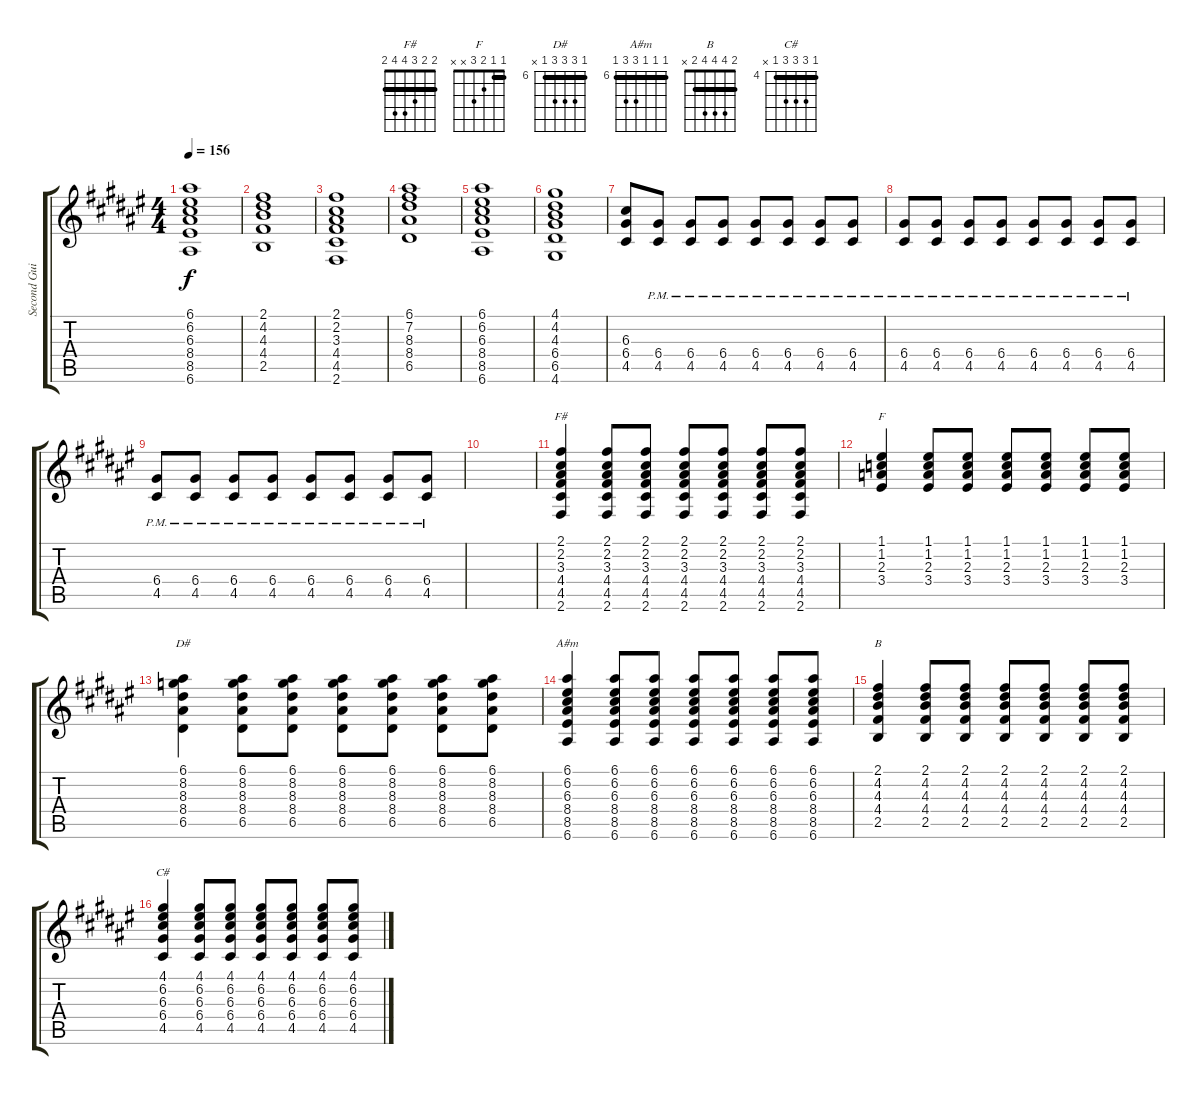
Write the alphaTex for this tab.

\track ("Second Guitar" "Second Gui") {instrument distortionguitar}
\staff {score tabs}
\tuning (E4 B3 G3 D3 A2 E2) {hide}
\chord ("F#" 2 2 3 4 4 2) {barre 2}
\chord ("F" 1 1 2 3 x x) {barre 1}
\chord ("D#" 6 8 8 8 6 x) {firstfret 6 barre 6}
\chord ("A#m" 6 6 6 8 8 6) {firstfret 6 barre 6}
\chord ("B" 2 4 4 4 2 x) {barre 2}
\chord ("C#" 4 6 6 6 4 x) {firstfret 4 barre 4}
\ts (4 4)
\tempo 156
\clef g2
\ks f#
(6.1 6.2 6.3 8.4 8.5 6.6).1{dy f} |
(2.1 4.2 4.3 4.4 2.5).1 |
(2.1 2.2 3.3 4.4 4.5 2.6).1 |
(6.1 7.2 8.3 8.4 6.5).1 |
(6.1 6.2 6.3 8.4 8.5 6.6).1 |
(4.1 4.2 4.3 6.4 6.5 4.6).1 |
(6.3 6.4 4.5).8 (6.4{pm} 4.5{pm}).8 (6.4{pm} 4.5{pm}).8 (6.4{pm} 4.5{pm}).8 (6.4{pm} 4.5{pm}).8 (6.4{pm} 4.5{pm}).8 (6.4{pm} 4.5{pm}).8 (6.4{pm} 4.5{pm}).8 |
(6.4{pm} 4.5{pm}).8 (6.4{pm} 4.5{pm}).8 (6.4{pm} 4.5{pm}).8 (6.4{pm} 4.5{pm}).8 (6.4{pm} 4.5{pm}).8 (6.4{pm} 4.5{pm}).8 (6.4{pm} 4.5{pm}).8 (6.4{pm} 4.5{pm}).8 |
(6.4{pm} 4.5{pm}).8 (6.4{pm} 4.5{pm}).8 (6.4{pm} 4.5{pm}).8 (6.4{pm} 4.5{pm}).8 (6.4{pm} 4.5{pm}).8 (6.4{pm} 4.5{pm}).8 (6.4{pm} 4.5{pm}).8 (6.4{pm} 4.5{pm}).8 |
|
(2.1 2.2 3.3 4.4 4.5 2.6).4{ch "F#" balance 3} (2.1 2.2 3.3 4.4 4.5 2.6).8 (2.1 2.2 3.3 4.4 4.5 2.6).8 (2.1 2.2 3.3 4.4 4.5 2.6).8 (2.1 2.2 3.3 4.4 4.5 2.6).8 (2.1 2.2 3.3 4.4 4.5 2.6).8 (2.1 2.2 3.3 4.4 4.5 2.6).8 |
(1.1 1.2 2.3 3.4).4{ch "F"} (1.1 1.2 2.3 3.4).8 (1.1 1.2 2.3 3.4).8 (1.1 1.2 2.3 3.4).8 (1.1 1.2 2.3 3.4).8 (1.1 1.2 2.3 3.4).8 (1.1 1.2 2.3 3.4).8 |
(6.1 8.2 8.3 8.4 6.5).4{ch "D#"} (6.1 8.2 8.3 8.4 6.5).8 (6.1 8.2 8.3 8.4 6.5).8 (6.1 8.2 8.3 8.4 6.5).8 (6.1 8.2 8.3 8.4 6.5).8 (6.1 8.2 8.3 8.4 6.5).8 (6.1 8.2 8.3 8.4 6.5).8 |
(6.1 6.2 6.3 8.4 8.5 6.6).4{ch "A#m"} (6.1 6.2 6.3 8.4 8.5 6.6).8 (6.1 6.2 6.3 8.4 8.5 6.6).8 (6.1 6.2 6.3 8.4 8.5 6.6).8 (6.1 6.2 6.3 8.4 8.5 6.6).8 (6.1 6.2 6.3 8.4 8.5 6.6).8 (6.1 6.2 6.3 8.4 8.5 6.6).8 |
(2.1 4.2 4.3 4.4 2.5).4{ch "B"} (2.1 4.2 4.3 4.4 2.5).8 (2.1 4.2 4.3 4.4 2.5).8 (2.1 4.2 4.3 4.4 2.5).8 (2.1 4.2 4.3 4.4 2.5).8 (2.1 4.2 4.3 4.4 2.5).8 (2.1 4.2 4.3 4.4 2.5).8 |
(4.1 6.2 6.3 6.4 4.5).4{ch "C#"} (4.1 6.2 6.3 6.4 4.5).8 (4.1 6.2 6.3 6.4 4.5).8 (4.1 6.2 6.3 6.4 4.5).8 (4.1 6.2 6.3 6.4 4.5).8 (4.1 6.2 6.3 6.4 4.5).8 (4.1 6.2 6.3 6.4 4.5).8
